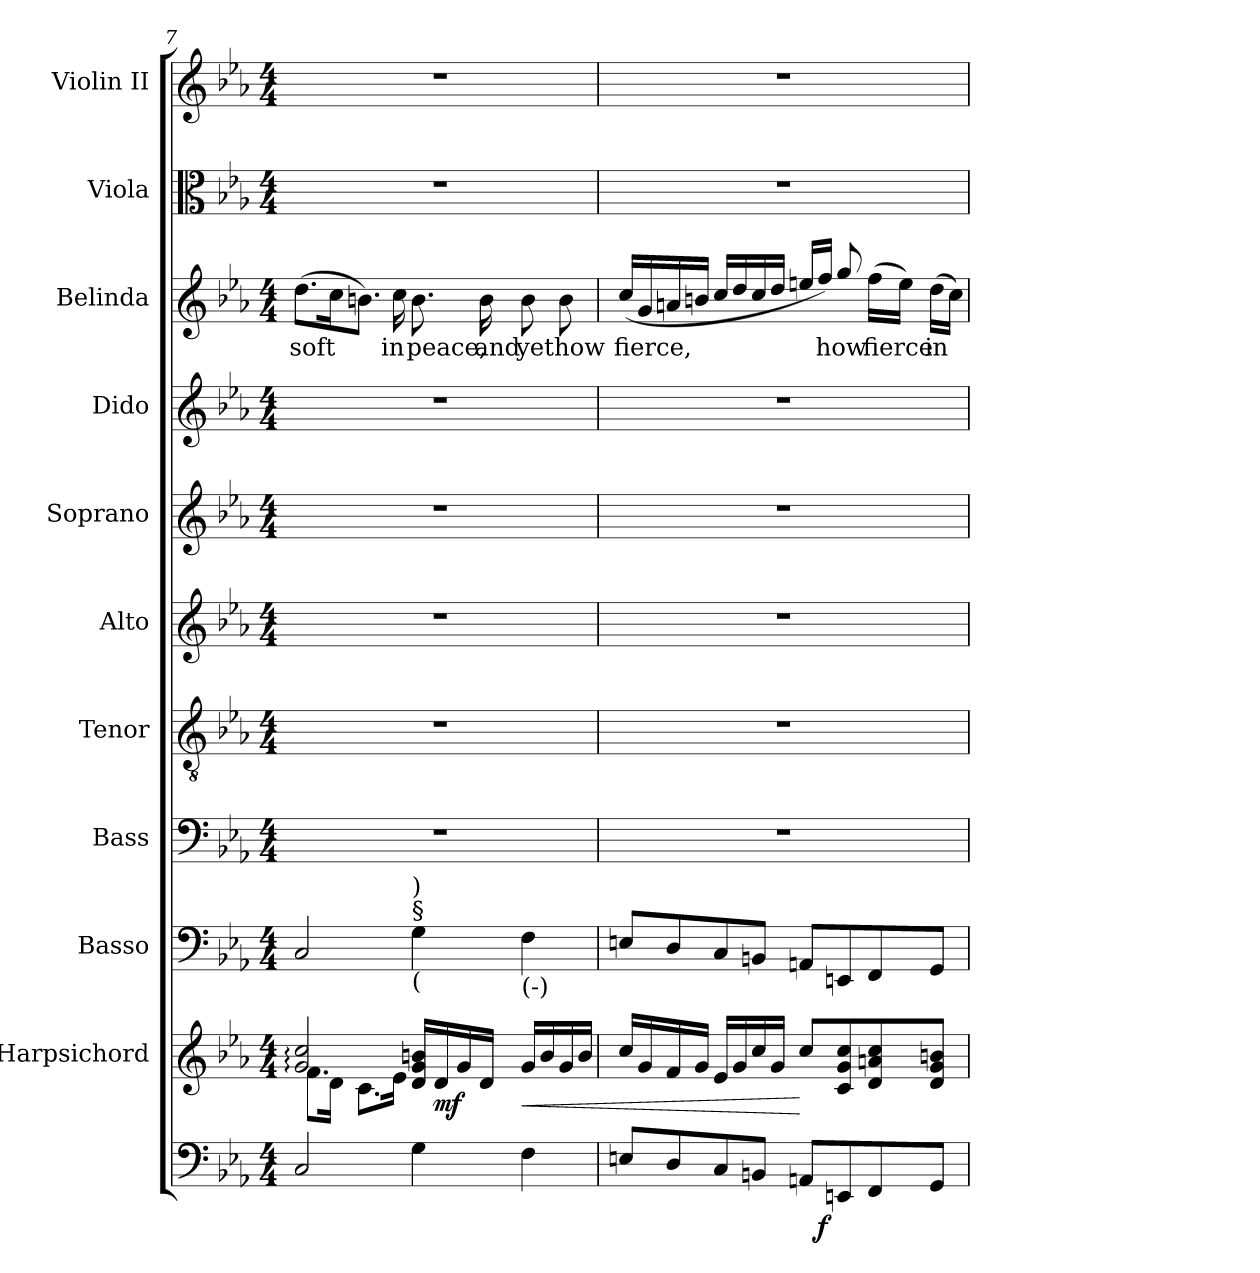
**kern	**dynam	**kern	**dynam	**kern	**kern	**kern	**kern	**kern	**kern	**kern	**text	**kern	**kern
*part11	*part11	*part10	*part10	*part9	*part8	*part7	*part6	*part5	*part4	*part3	*part3	*part2	*part1
*staff11	*staff11	*staff10	*staff10	*staff9	*staff8	*staff7	*staff6	*staff5	*staff4	*staff3	*staff3	*staff2	*staff1
*	*	*I"Harpsichord	*	*I"Basso	*I"Bass	*I"Tenor	*I"Alto	*I"Soprano	*I"Dido	*I"Belinda	*	*I"Viola	*I"Violin II
*	*	*	*	*	*I'B.	*I'T.	*I'A.	*I'S.	*	*	*	*I'Viola	*I'Vln. II
!!LO:LB:g=z
*clefF4	*	*clefG2	*	*clefF4	*clefF4	*clefGv2	*clefG2	*clefG2	*clefG2	*clefG2	*	*clefC3	*clefG2
*	*	*	*	*	*	*ITrd7c12	*	*	*	*	*	*	*
*k[b-e-a-]	*	*k[b-e-a-]	*	*k[b-e-a-]	*k[b-e-a-]	*k[b-e-a-]	*k[b-e-a-]	*k[b-e-a-]	*k[b-e-a-]	*k[b-e-a-]	*	*k[b-e-a-]	*k[b-e-a-]
*E-:	*	*E-:	*	*E-:	*E-:	*E-:	*E-:	*E-:	*E-:	*E-:	*	*E-:	*E-:
*M4/4	*	*M4/4	*	*M4/4	*M4/4	*M4/4	*M4/4	*M4/4	*M4/4	*M4/4	*	*M4/4	*M4/4
=7	=7	=7	=7	=7	=7	=7	=7	=7	=7	=7	=7	=7	=7
*	*	*^	*	*	*	*	*	*	*	*	*	*	*
!	!	!	!	!	!	!	!	!	!	!	!	!LO:LY:b:color=#000000	!	!
2Ci/	.	2gi/: 2cci:	8.fi\L	.	2Ci/	1r	1r	1r	1r	1r	(8.ddi\L	soft	1r	1r
.	.	.	16di\Jk	.	.	.	.	.	.	.	16cci\k	.	.	.
.	.	.	8.ci\L	.	.	.	.	.	.	.	8.bni\J)	.	.	.
!	!	!	!	!	!	!	!	!	!	!	!	!LO:LY:b:color=#000000	!	!
.	.	.	16e-i\Jk	.	.	.	.	.	.	.	16cci\	in	.	.
!	!	!	!	!	!LO:TX:b:t=(	!	!	!	!	!	!	!	!	!
!	!	!	!	!	!LO:TX:t=§	!	!	!	!	!	!	!	!	!
!	!	!	!	!	!LO:TX:t=)	!	!	!	!	!	!	!	!	!
!	!	!	!	!	!	!	!	!	!	!	!	!LO:LY:b:color=#000000	!	!
4Gi\	.	16di/ 16gi 16bniLL	16ryy	.	4Gi\	.	.	.	.	.	8.bi\	peace,	.	.
.	.	16di/	16ryy	mf	.	.	.	.	.	.	.	.	.	.
.	.	16gi/	8ryy	.	.	.	.	.	.	.	.	.	.	.
!	!	!	!	!	!	!	!	!	!	!	!	!LO:LY:b:color=#000000	!	!
.	.	16di/JJ	.	.	.	.	.	.	.	.	16bi\	and	.	.
!	!	!	!	!LO:HP:b	!	!	!	!	!	!	!	!	!	!
!	!	!	!	!	!LO:TX:b:t=(-)	!	!	!	!	!	!	!	!	!
!	!	!	!	!	!	!	!	!	!	!	!	!LO:LY:b:color=#000000	!	!
4Fi\	.	16gi/LL	4ryy	<	4Fi\	.	.	.	.	.	8bi\	yet	.	.
.	.	16bi/	.	.	.	.	.	.	.	.	.	.	.	.
!	!	!	!	!	!	!	!	!	!	!	!	!LO:LY:b:color=#000000	!	!
.	.	16gi/	.	.	.	.	.	.	.	.	8bi\	how	.	.
.	.	16bi/JJ	.	.	.	.	.	.	.	.	.	.	.	.
*	*	*v	*v	*	*	*	*	*	*	*	*	*	*	*
=8	=8	=8	=8	=8	=8	=8	=8	=8	=8	=8	=8	=8	=8
!	!	!	!	!	!	!	!	!	!	!	!LO:LY:b:color=#000000	!	!
*^	*	*	*	*	*	*	*	*	*	*	*	*	*
8Eni/L	2ryy	.	16cci/LL	.	8Eni/L	1r	1r	1r	1r	1r	(16cci/LL	fierce,	1r	1r
.	.	.	16gi/	.	.	.	.	.	.	.	16gi/	.	.	.
8Di/	.	.	16fi/	.	8Di/	.	.	.	.	.	16ani/	.	.	.
.	.	.	16gi/JJ	.	.	.	.	.	.	.	16bni/JJ	.	.	.
8Ci/	.	.	16e-i/LL	.	8Ci/	.	.	.	.	.	16cci/LL	.	.	.
.	.	.	16gi/	.	.	.	.	.	.	.	16ddi/	.	.	.
8BBni/J	.	.	16cci/	.	8BBni/J	.	.	.	.	.	16cci/	.	.	.
.	.	.	16gi/JJ	.	.	.	.	.	.	.	16ddi/JJ	.	.	.
8AAni/L	16ryy	.	8cci/L	[	8AAni/L	.	.	.	.	.	16eeni/LL	.	.	.
.	4..ryy	f	.	.	.	.	.	.	.	.	16ffi/JJ)	.	.	.
!	!	!	!	!	!	!	!	!	!	!	!	!LO:LY:b:color=#000000	!	!
8EEni/	.	.	8ci/ 8gi 8cci	.	8EEni/	.	.	.	.	.	8ggi/	how	.	.
!	!	!	!	!	!	!	!	!	!	!	!	!LO:LY:b:color=#000000	!	!
8FFi/	.	.	8di/ 8ani 8cci	.	8FFi/	.	.	.	.	.	(16ffi\LL	fierce	.	.
.	.	.	.	.	.	.	.	.	.	.	16eei\JJ)	.	.	.
!	!	!	!	!	!	!	!	!	!	!	!	!LO:LY:b:color=#000000	!	!
8GGi/J	.	.	8di/ 8gi 8bniJ	.	8GGi/J	.	.	.	.	.	(16ddi\LL	in	.	.
.	.	.	.	.	.	.	.	.	.	.	16cci\JJ)	.	.	.
*v	*v	*	*	*	*	*	*	*	*	*	*	*	*	*
=	=	=	=	=	=	=	=	=	=	=	=	=	=
*-	*-	*-	*-	*-	*-	*-	*-	*-	*-	*-	*-	*-	*-
